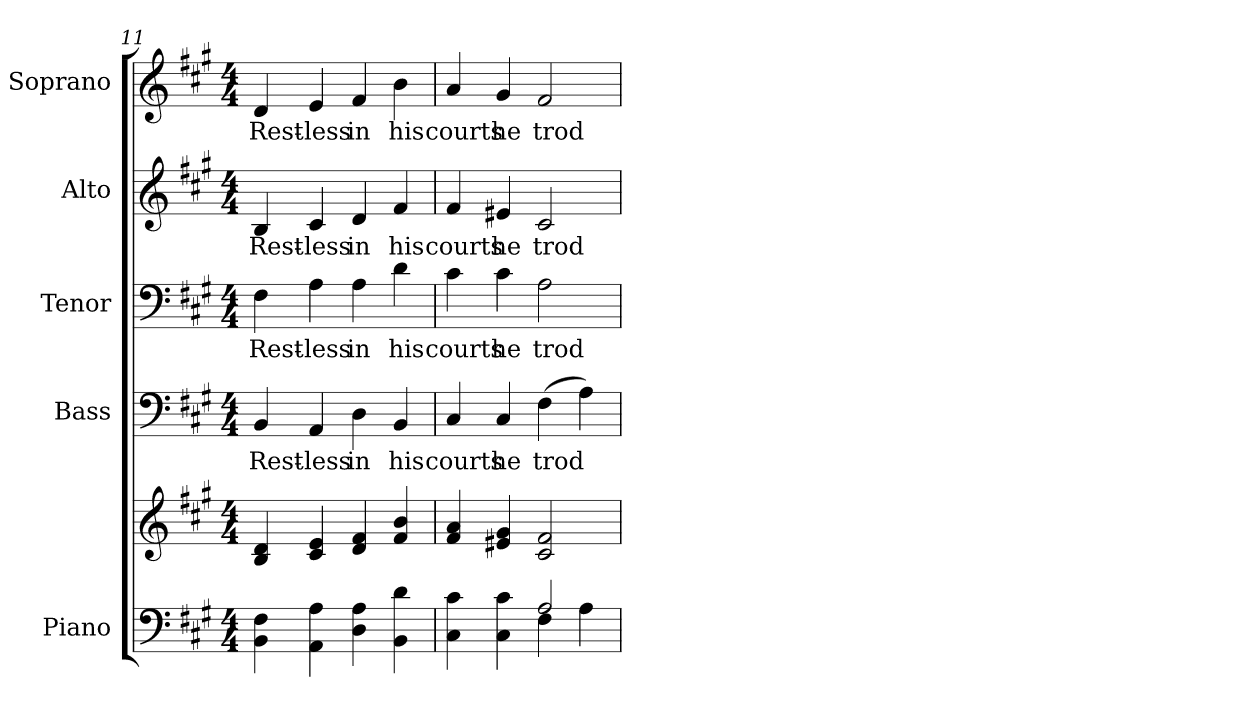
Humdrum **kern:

**kern	**kern	**kern	**text	**kern	**text	**kern	**text	**kern	**text
*part5	*part5	*part4	*part4	*part3	*part3	*part2	*part2	*part1	*part1
*staff6	*staff5	*staff4	*staff4	*staff3	*staff3	*staff2	*staff2	*staff1	*staff1
*I"Piano	*	*I"Bass	*	*I"Tenor	*	*I"Alto	*	*I"Soprano	*
*I'Pno.	*	*I'B.	*	*I'T.	*	*I'A.	*	*I'S.	*
!!LO:PB:g=z
*clefF4	*clefG2	*clefF4	*	*clefF4	*	*clefG2	*	*clefG2	*
*k[f#c#g#]	*k[f#c#g#]	*k[f#c#g#]	*	*k[f#c#g#]	*	*k[f#c#g#]	*	*k[f#c#g#]	*
*A:	*A:	*A:	*	*A:	*	*A:	*	*A:	*
*M4/4	*M4/4	*M4/4	*	*M4/4	*	*M4/4	*	*M4/4	*
=11	=11	=11	=11	=11	=11	=11	=11	=11	=11
!	!	!	!LO:LY:b:color=#000000	!	!	!	!	!	!
!	!	!	!	!	!LO:LY:b:color=#000000	!	!	!	!
!	!	!	!	!	!	!	!LO:LY:b:color=#000000	!	!
!	!	!	!	!	!	!	!	!	!LO:LY:b:color=#000000
4BBi\ 4F#i	4Bi/ 4di	4BBi/	Rest-	4F#i\	Rest-	4Bi/	Rest-	4di/	Rest-
!	!	!	!LO:LY:b:color=#000000	!	!	!	!	!	!
!	!	!	!	!	!LO:LY:b:color=#000000	!	!	!	!
!	!	!	!	!	!	!	!LO:LY:b:color=#000000	!	!
!	!	!	!	!	!	!	!	!	!LO:LY:b:color=#000000
4AAi\ 4Ai	4c#i/ 4ei	4AAi/	-less	4Ai\	-less	4c#i/	-less	4ei/	-less
!	!	!	!LO:LY:b:color=#000000	!	!	!	!	!	!
!	!	!	!	!	!LO:LY:b:color=#000000	!	!	!	!
!	!	!	!	!	!	!	!LO:LY:b:color=#000000	!	!
!	!	!	!	!	!	!	!	!	!LO:LY:b:color=#000000
4Di\ 4Ai	4di/ 4f#i	4Di\	in	4Ai\	in	4di/	in	4f#i/	in
!	!	!	!LO:LY:b:color=#000000	!	!	!	!	!	!
!	!	!	!	!	!LO:LY:b:color=#000000	!	!	!	!
!	!	!	!	!	!	!	!LO:LY:b:color=#000000	!	!
!	!	!	!	!	!	!	!	!	!LO:LY:b:color=#000000
4BBi\ 4di	4f#i/ 4bi	4BBi/	his	4di\	his	4f#i/	his	4bi\	his
=12	=12	=12	=12	=12	=12	=12	=12	=12	=12
*^	*	*	*	*	*	*	*	*	*
!	!	!	!	!LO:LY:b:color=#000000	!	!	!	!	!	!
!	!	!	!	!	!	!LO:LY:b:color=#000000	!	!	!	!
!	!	!	!	!	!	!	!	!LO:LY:b:color=#000000	!	!
!	!	!	!	!	!	!	!	!	!	!LO:LY:b:color=#000000
4C#i\ 4c#i	2ryy	4f#i/ 4ai	4C#i/	courts	4c#i\	courts	4f#i/	courts	4ai/	courts
!	!	!	!	!LO:LY:b:color=#000000	!	!	!	!	!	!
!	!	!	!	!	!	!LO:LY:b:color=#000000	!	!	!	!
!	!	!	!	!	!	!	!	!LO:LY:b:color=#000000	!	!
!	!	!	!	!	!	!	!	!	!	!LO:LY:b:color=#000000
4C#i\ 4c#i	.	4e#Xi/ 4g#i	4C#i/	he	4c#i\	he	4e#Xi/	he	4g#i/	he
!	!	!	!	!LO:LY:b:color=#000000	!	!	!	!	!	!
!	!	!	!	!	!	!LO:LY:b:color=#000000	!	!	!	!
!	!	!	!	!	!	!	!	!LO:LY:b:color=#000000	!	!
!	!	!	!	!	!	!	!	!	!	!LO:LY:b:color=#000000
2Ai/	4F#i\	2c#i/ 2f#i	(4F#i\	trod	2Ai\	trod	2c#i/	trod	2f#i/	trod
.	4Ai\	.	4Ai\)	.	.	.	.	.	.	.
*v	*v	*	*	*	*	*	*	*	*	*
=	=	=	=	=	=	=	=	=	=
*-	*-	*-	*-	*-	*-	*-	*-	*-	*-
